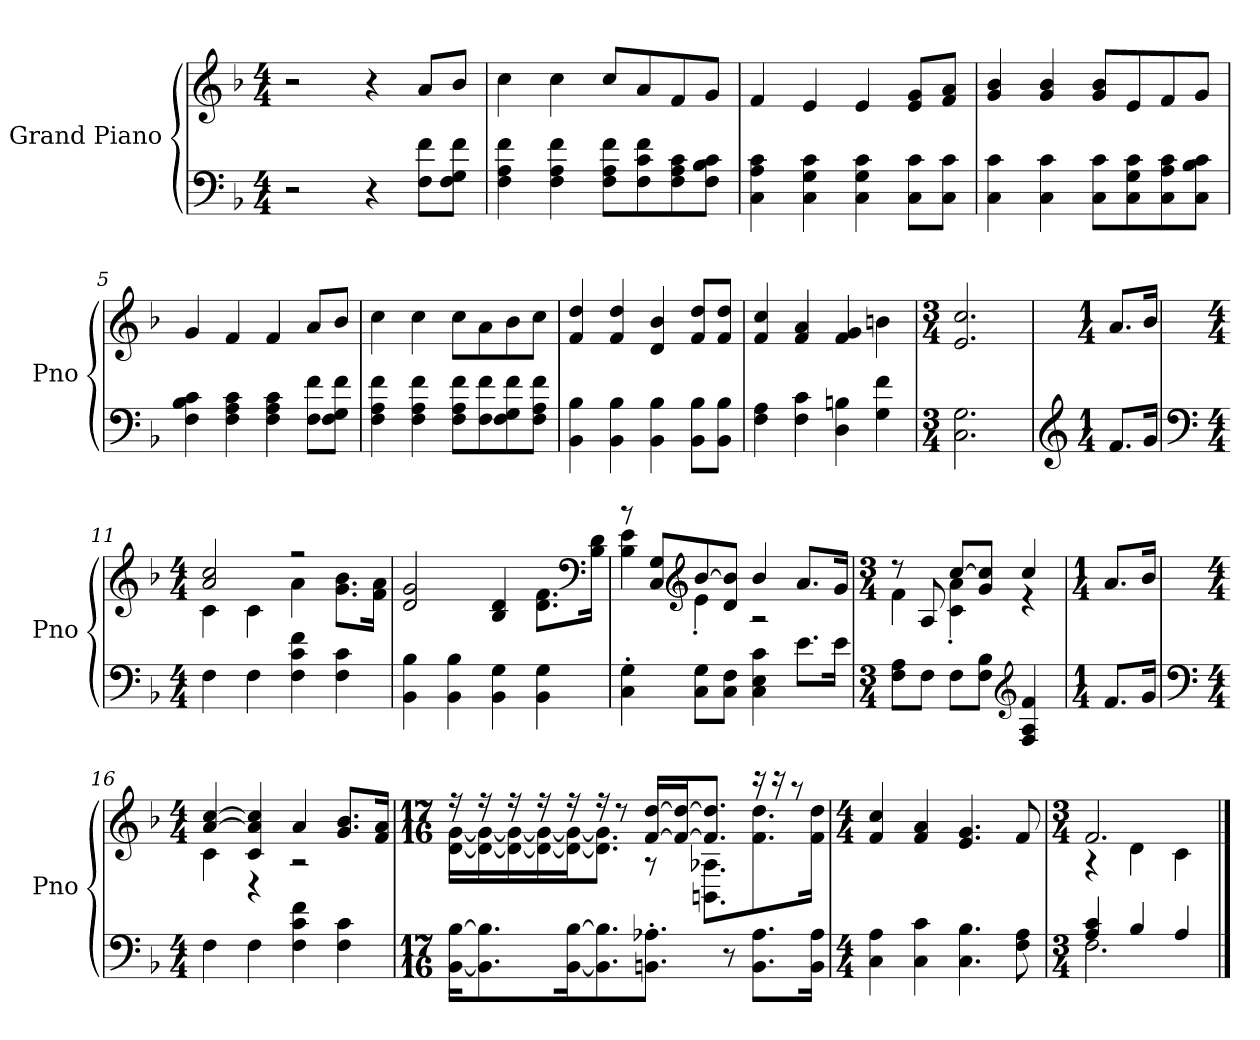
**kern	**kern
*part1	*part1
*staff2	*staff1
*I"Grand Piano	*
*I'Pno	*
*clefF4	*clefG2
*k[b-]	*k[b-]
*M4/4	*M4/4
=1	=1
2r	2r
4r	4r
*	*MM100
8F\ 8f\L	8a/L
8F\ 8G\ 8f\J	8b-/J
=2	=2
4F\ 4A\ 4f\	4cc\
4F\ 4A\ 4f\	4cc\
8F\ 8A\ 8f\L	8cc/L
8F\ 8c\ 8f\	8a/
8F\ 8A\ 8c\	8f/
8F\ 8B-\ 8c\J	8g/J
=3	=3
4C\ 4A\ 4c\	4f/
4C\ 4G\ 4c\	4e/
4C\ 4G\ 4c\	4e/
8C\ 8c\L	8e/ 8g/L
8C\ 8c\J	8f/ 8a/J
=4	=4
4C\ 4c\	4g/ 4b-/
4C\ 4c\	4g/ 4b-/
8C\ 8c\L	8g/ 8b-/L
8C\ 8G\ 8c\	8e/
8C\ 8A\ 8c\	8f/
8C\ 8B-\ 8c\J	8g/J
=5	=5
4F\ 4B-\ 4c\	4g/
4F\ 4A\ 4c\	4f/
4F\ 4A\ 4c\	4f/
8F\ 8f\L	8a/L
8F\ 8G\ 8f\J	8b-/J
!!LO:LB:g=z
=6	=6
4F\ 4A\ 4f\	4cc\
4F\ 4A\ 4f\	4cc\
8F\ 8A\ 8f\L	8cc\L
8F\ 8f\	8a\
8F\ 8G\ 8f\	8b-\
8F\ 8A\ 8f\J	8cc\J
=7	=7
4BB-\ 4B-\	4f/ 4dd/
4BB-\ 4B-\	4f/ 4dd/
4BB-\ 4B-\	4d/ 4b-/
8BB-\ 8B-\L	8f/ 8dd/L
8BB-\ 8B-\J	8f/ 8dd/J
=8	=8
4F\ 4A\	4f/ 4cc/
4F\ 4c\	4f/ 4a/
4D\ 4Bn\	4f/ 4g/
4G\ 4f\	4bn\
=9	=9
*M3/4	*M3/4
2.C\ 2.G\	2.e/ 2.cc/
=10	=10
*clefG2	*
*M1/4	*M1/4
8.f/L	8.a/L
16g/Jk	16b-/Jk
=11	=11
*clefF4	*
*M4/4	*M4/4
*	*^
4F\	2a/ 2cc/	4c\
4F\	.	4c\
4F\ 4c\ 4f\	2r	4a\
4F\ 4c\	.	8.g\ 8.b-\L
.	.	16f\ 16a\Jk
*	*v	*v
=12	=12
4BB-\ 4B-\	2d/ 2g/
4BB-\ 4B-\	.
4BB-\ 4G\	4B-/ 4d/
4BB-\ 4G\	8.d\ 8.f\L
*	*clefF4
.	16B-\ 16d\Jk
!!LO:LB:g=z
=13	=13
*	*^
4C\' 4G\'	8r	4B-\ 4e\
.	8C/ 8G/L	.
*	*clefG2	*
8C\ 8G\L	[8b-/	4e'\
8C\ 8F\J	8d/ 8b-/]J	.
4C\ 4E\ 4c\	4b-/	2r
8.e\L	8.a/L	.
16e\Jk	16g/Jk	.
=14	=14	=14
*M3/4	*M3/4	*
8F\ 8A\L	8r	4f\
8F\J	8A/	.
8F\L	[8cc/L	4c\' 4a\'
8F\ 8B-\J	8g/ 8cc/]J	.
*clefG2	*	*
4F/ 4A/ 4f/	4cc/	4r
*	*v	*v
=15	=15
*M1/4	*M1/4
8.f/L	8.a/L
16g/Jk	16b-/Jk
=16	=16
*clefF4	*
*M4/4	*M4/4
*	*^
4F\	[4a/ [4cc/	4c\
4F\	4c/ 4a/] 4cc/]	4r
4F\ 4c\ 4f\	4a/	2r
4F\ 4c\	8.g/ 8.b-/L	.
.	16f/ 16a/Jk	.
!!LO:LB:g=z	!!
=17	=17	=17
*M17/16	*M17/16	*
[16BB-\ [16B-\KL	16r	[16d\ [16g\LL
8.BB-\] 8.B-\]	16r	16d\_ 16g\_
.	16r	16d\_ 16g\_
.	16r	16d\_ 16g\_
[16BB-\ [16B-\K	16r	16d\_ 16g\_J
8.BB-\] 8.B-\]	16r	8.d\] 8.g\]J
.	8r	.
8.BBn\' 8.A-X\'J	[16f/ [16dd/LL	8r
.	16f/_ 16dd/_J	.
.	8.f/] 8.dd/]J	8.BBn\ 8.A-X\L
8r	.	.
8.BB\ 8.A-\L	16r	8.f\ 8.dd\
.	16r	.
.	8r	.
16BB\ 16A-\Jk	.	16f\ 16dd\Jk
*	*v	*v
=18	=18
*M4/4	*M4/4
4C\ 4A\	4f/ 4cc/
4C\ 4c\	4f/ 4a/
4.C\ 4.B-\	4.e/ 4.g/
8F\ 8A\	8f/
=19	=19
*M3/4	*M3/4
*^	*^
4A/ 4c/	2.F\	2.f/	4r
4B-/	.	.	4d\
4A/	.	.	4c\
*v	*v	*	*
*	*v	*v
==	==
*-	*-
